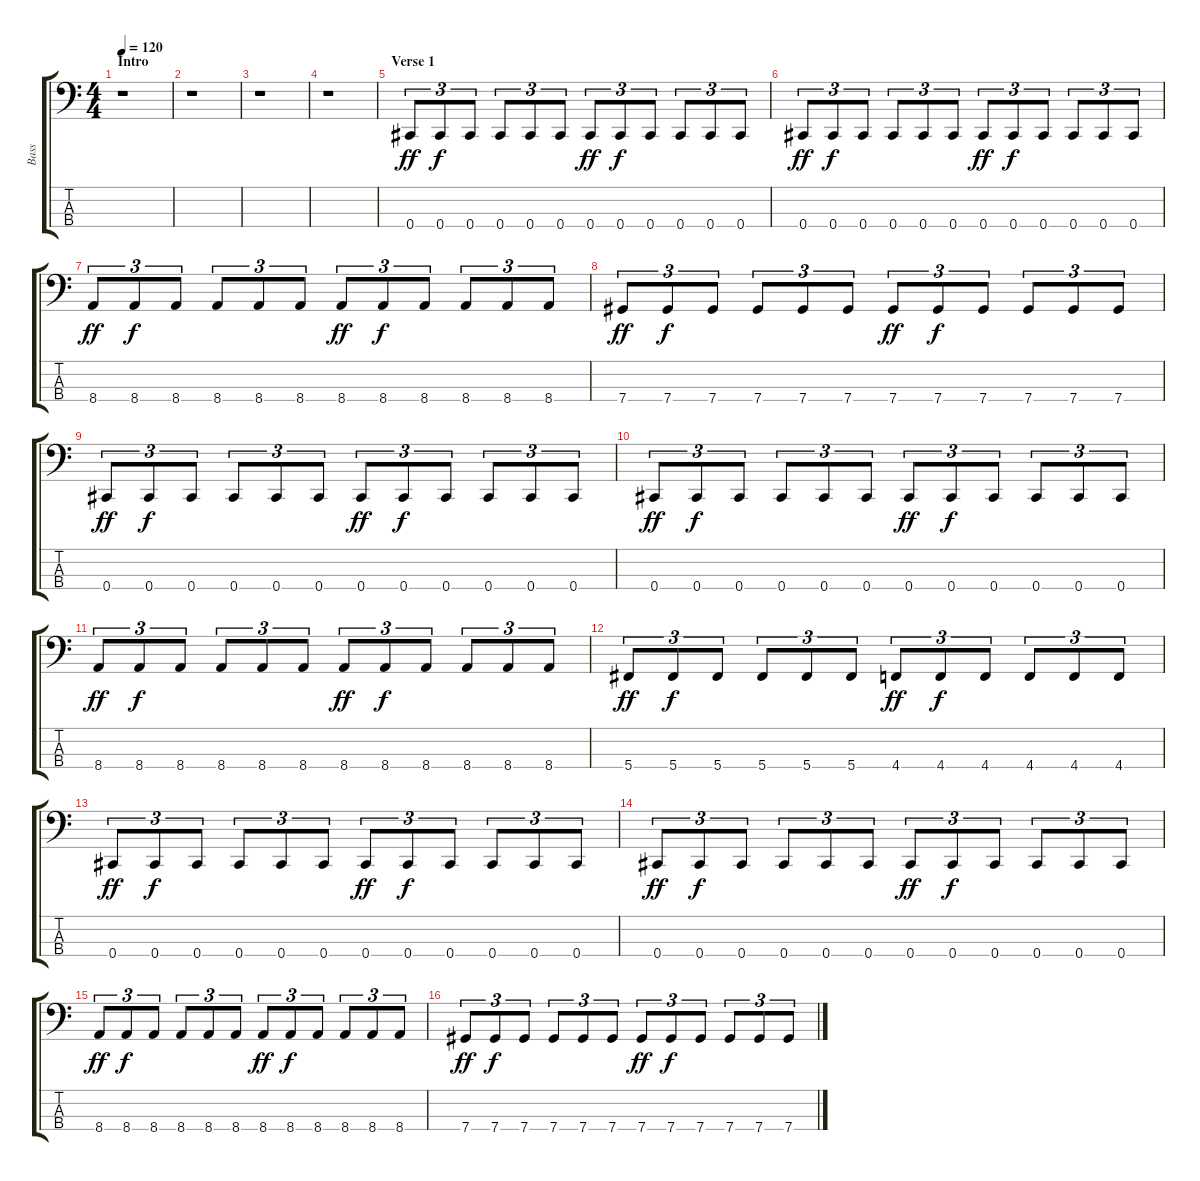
\track ("Bass" "Bass") {instrument electricbasspick}
\staff {score tabs}
\tuning (Gb2 Db2 Ab1 Db1) {hide}
\ts (4 4)
\section ("" "Intro")
\tempo 120
\clef f4
\ks c
r.1{dy ff instrument electricbasspick} |
r.1 |
r.1 |
r.1 |
\section ("" "Verse 1")
0.4.8{tu (3 2)} 0.4.8{tu (3 2) dy f} 0.4.8{tu (3 2)} 0.4.8{tu (3 2)} 0.4.8{tu (3 2)} 0.4.8{tu (3 2)} 0.4.8{tu (3 2) dy ff} 0.4.8{tu (3 2) dy f} 0.4.8{tu (3 2)} 0.4.8{tu (3 2)} 0.4.8{tu (3 2)} 0.4.8{tu (3 2)} |
0.4.8{tu (3 2) dy ff} 0.4.8{tu (3 2) dy f} 0.4.8{tu (3 2)} 0.4.8{tu (3 2)} 0.4.8{tu (3 2)} 0.4.8{tu (3 2)} 0.4.8{tu (3 2) dy ff} 0.4.8{tu (3 2) dy f} 0.4.8{tu (3 2)} 0.4.8{tu (3 2)} 0.4.8{tu (3 2)} 0.4.8{tu (3 2)} |
8.4.8{tu (3 2) dy ff} 8.4.8{tu (3 2) dy f} 8.4.8{tu (3 2)} 8.4.8{tu (3 2)} 8.4.8{tu (3 2)} 8.4.8{tu (3 2)} 8.4.8{tu (3 2) dy ff} 8.4.8{tu (3 2) dy f} 8.4.8{tu (3 2)} 8.4.8{tu (3 2)} 8.4.8{tu (3 2)} 8.4.8{tu (3 2)} |
7.4.8{tu (3 2) dy ff} 7.4.8{tu (3 2) dy f} 7.4.8{tu (3 2)} 7.4.8{tu (3 2)} 7.4.8{tu (3 2)} 7.4.8{tu (3 2)} 7.4.8{tu (3 2) dy ff} 7.4.8{tu (3 2) dy f} 7.4.8{tu (3 2)} 7.4.8{tu (3 2)} 7.4.8{tu (3 2)} 7.4.8{tu (3 2)} |
0.4.8{tu (3 2) dy ff} 0.4.8{tu (3 2) dy f} 0.4.8{tu (3 2)} 0.4.8{tu (3 2)} 0.4.8{tu (3 2)} 0.4.8{tu (3 2)} 0.4.8{tu (3 2) dy ff} 0.4.8{tu (3 2) dy f} 0.4.8{tu (3 2)} 0.4.8{tu (3 2)} 0.4.8{tu (3 2)} 0.4.8{tu (3 2)} |
0.4.8{tu (3 2) dy ff} 0.4.8{tu (3 2) dy f} 0.4.8{tu (3 2)} 0.4.8{tu (3 2)} 0.4.8{tu (3 2)} 0.4.8{tu (3 2)} 0.4.8{tu (3 2) dy ff} 0.4.8{tu (3 2) dy f} 0.4.8{tu (3 2)} 0.4.8{tu (3 2)} 0.4.8{tu (3 2)} 0.4.8{tu (3 2)} |
8.4.8{tu (3 2) dy ff} 8.4.8{tu (3 2) dy f} 8.4.8{tu (3 2)} 8.4.8{tu (3 2)} 8.4.8{tu (3 2)} 8.4.8{tu (3 2)} 8.4.8{tu (3 2) dy ff} 8.4.8{tu (3 2) dy f} 8.4.8{tu (3 2)} 8.4.8{tu (3 2)} 8.4.8{tu (3 2)} 8.4.8{tu (3 2)} |
5.4.8{tu (3 2) dy ff} 5.4.8{tu (3 2) dy f} 5.4.8{tu (3 2)} 5.4.8{tu (3 2)} 5.4.8{tu (3 2)} 5.4.8{tu (3 2)} 4.4.8{tu (3 2) dy ff} 4.4.8{tu (3 2) dy f} 4.4.8{tu (3 2)} 4.4.8{tu (3 2)} 4.4.8{tu (3 2)} 4.4.8{tu (3 2)} |
0.4.8{tu (3 2) dy ff} 0.4.8{tu (3 2) dy f} 0.4.8{tu (3 2)} 0.4.8{tu (3 2)} 0.4.8{tu (3 2)} 0.4.8{tu (3 2)} 0.4.8{tu (3 2) dy ff} 0.4.8{tu (3 2) dy f} 0.4.8{tu (3 2)} 0.4.8{tu (3 2)} 0.4.8{tu (3 2)} 0.4.8{tu (3 2)} |
0.4.8{tu (3 2) dy ff} 0.4.8{tu (3 2) dy f} 0.4.8{tu (3 2)} 0.4.8{tu (3 2)} 0.4.8{tu (3 2)} 0.4.8{tu (3 2)} 0.4.8{tu (3 2) dy ff} 0.4.8{tu (3 2) dy f} 0.4.8{tu (3 2)} 0.4.8{tu (3 2)} 0.4.8{tu (3 2)} 0.4.8{tu (3 2)} |
8.4.8{tu (3 2) dy ff} 8.4.8{tu (3 2) dy f} 8.4.8{tu (3 2)} 8.4.8{tu (3 2)} 8.4.8{tu (3 2)} 8.4.8{tu (3 2)} 8.4.8{tu (3 2) dy ff} 8.4.8{tu (3 2) dy f} 8.4.8{tu (3 2)} 8.4.8{tu (3 2)} 8.4.8{tu (3 2)} 8.4.8{tu (3 2)} |
7.4.8{tu (3 2) dy ff} 7.4.8{tu (3 2) dy f} 7.4.8{tu (3 2)} 7.4.8{tu (3 2)} 7.4.8{tu (3 2)} 7.4.8{tu (3 2)} 7.4.8{tu (3 2) dy ff} 7.4.8{tu (3 2) dy f} 7.4.8{tu (3 2)} 7.4.8{tu (3 2)} 7.4.8{tu (3 2)} 7.4.8{tu (3 2)}
